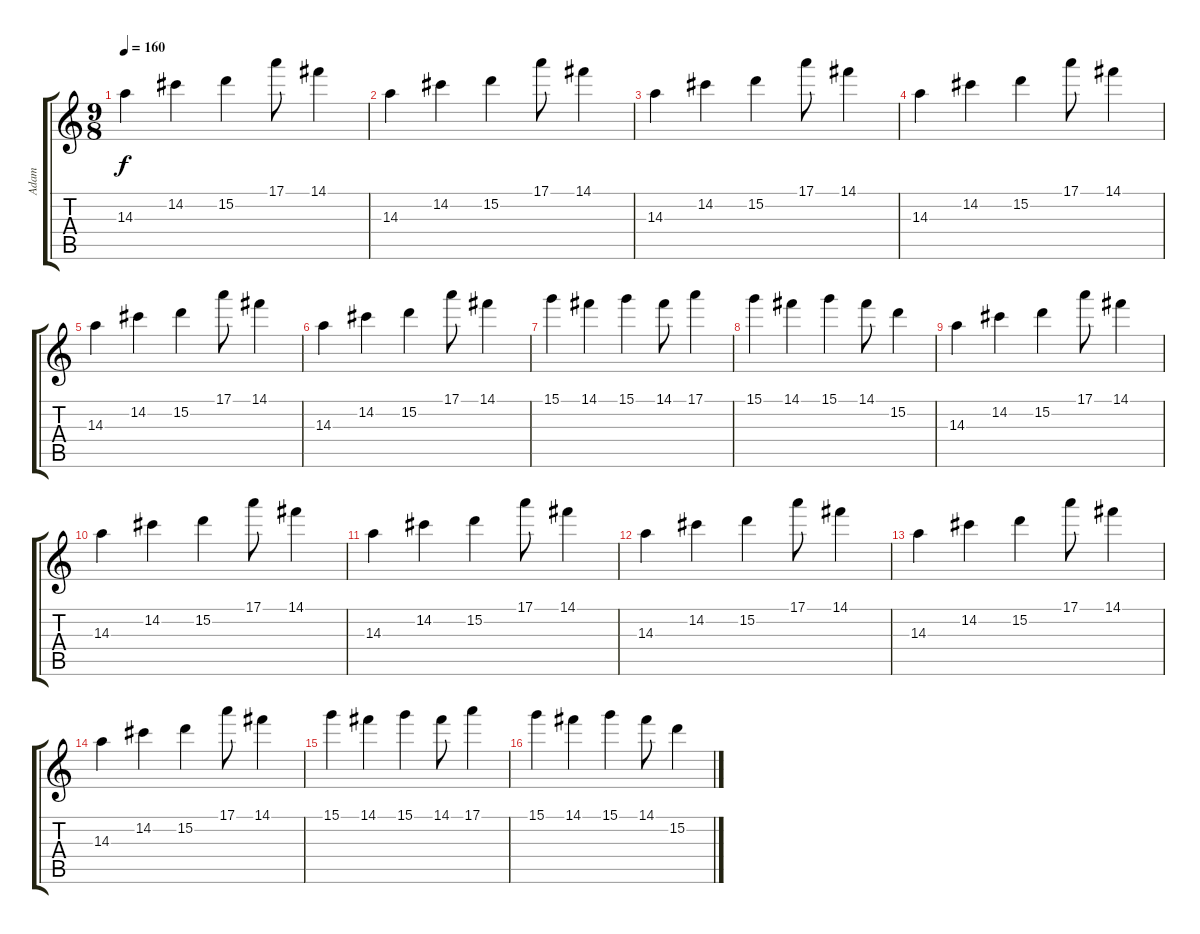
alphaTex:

\track ("Adam" "Adam") {instrument electricguitarjazz}
\staff {score tabs}
\tuning (E4 B3 G3 D3 A2 D2) {hide}
\ts (9 8)
\tempo 160
\clef g2
\ks c
14.3.4{dy f instrument distortionguitar} 14.2.4 15.2.4 17.1.8 14.1.4 |
14.3.4 14.2.4 15.2.4 17.1.8 14.1.4 |
14.3.4 14.2.4 15.2.4 17.1.8 14.1.4 |
14.3.4 14.2.4 15.2.4 17.1.8 14.1.4 |
14.3.4 14.2.4 15.2.4 17.1.8 14.1.4 |
14.3.4 14.2.4 15.2.4 17.1.8 14.1.4 |
15.1.4 14.1.4 15.1.4 14.1.8 17.1.4 |
15.1.4 14.1.4 15.1.4 14.1.8 15.2.4 |
14.3.4 14.2.4 15.2.4 17.1.8 14.1.4 |
14.3.4 14.2.4 15.2.4 17.1.8 14.1.4 |
14.3.4 14.2.4 15.2.4 17.1.8 14.1.4 |
14.3.4 14.2.4 15.2.4 17.1.8 14.1.4 |
14.3.4 14.2.4 15.2.4 17.1.8 14.1.4 |
14.3.4 14.2.4 15.2.4 17.1.8 14.1.4 |
15.1.4 14.1.4 15.1.4 14.1.8 17.1.4 |
15.1.4 14.1.4 15.1.4 14.1.8 15.2.4
